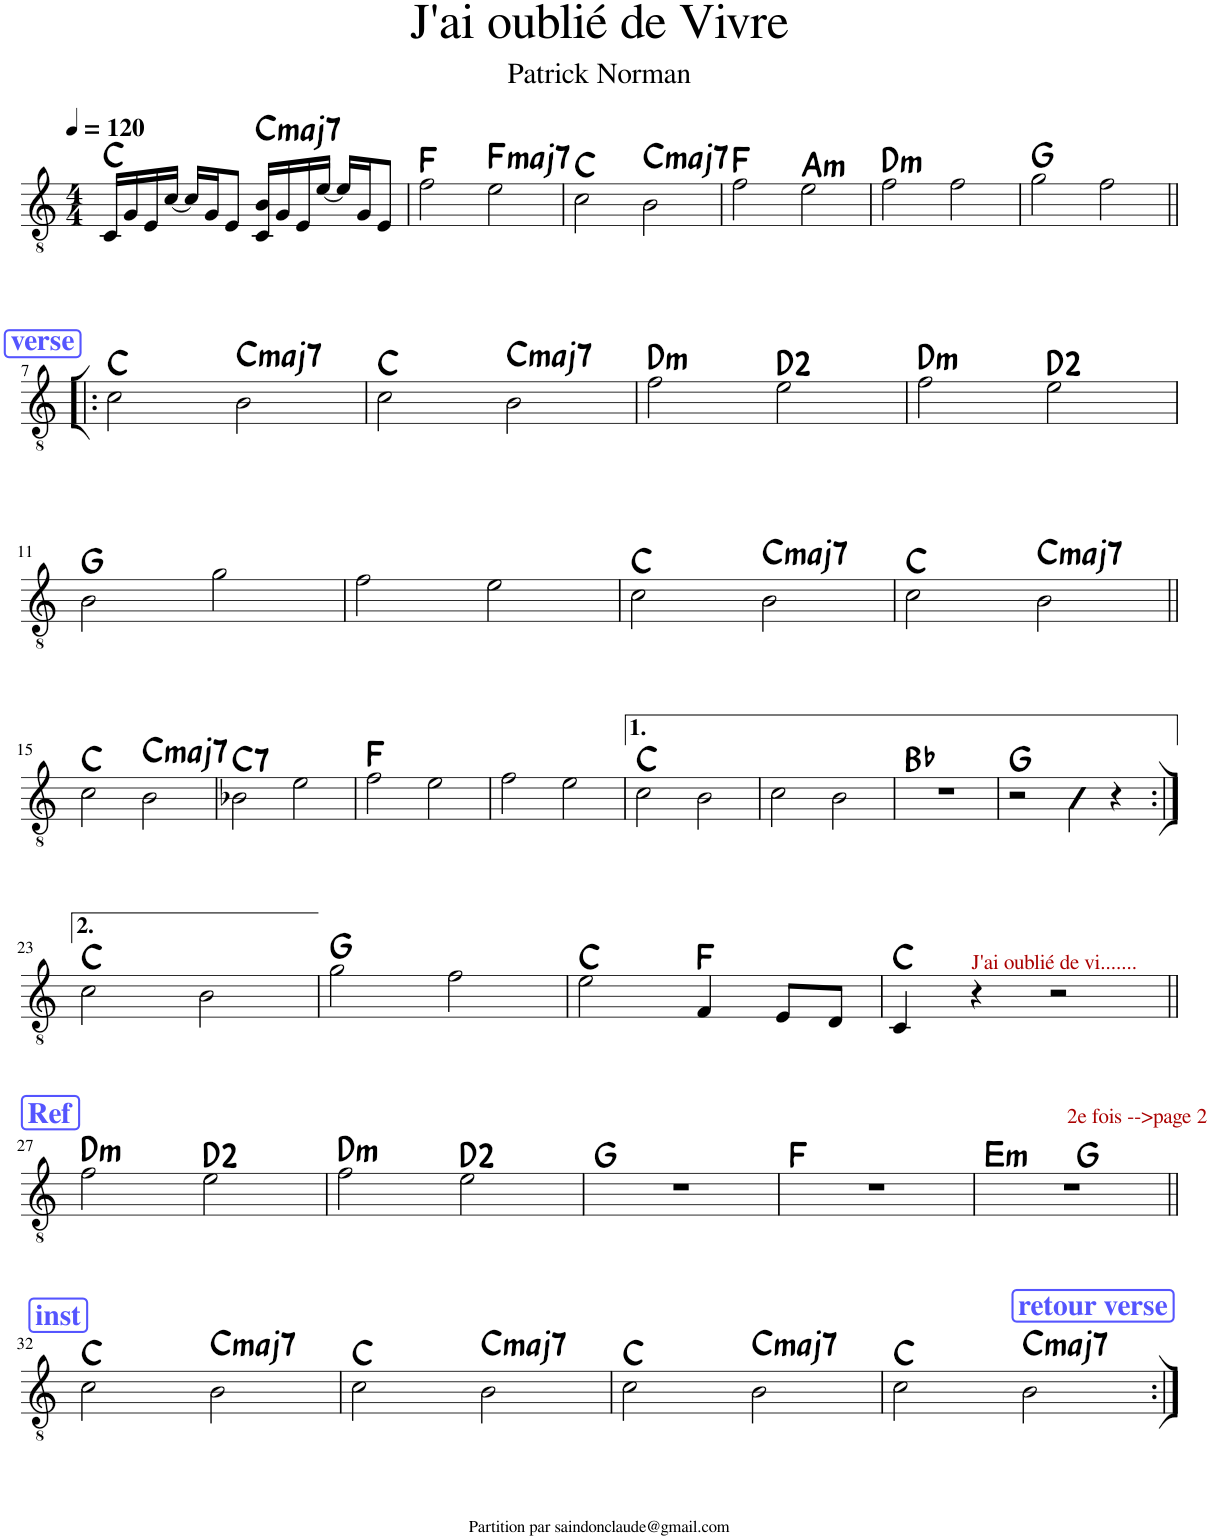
**kern	**harte
*part1	*part1
*staff1	*
*I"Classical Guitar	*
*I'Guit.	*
*clefGv2	*
*k[]	*
*M4/4	*
*MM120	*
=1	=1
16C/LL	C:maj
16G/	.
16E/	.
[16c/JJ	.
16c/LL]	.
16G/J	.
8E/J	.
!	!LO:H:kt=maj7
16C/ 16B/LL	C:maj7
16G/	.
16E/	.
[16e/JJ	.
16e/LL]	.
16G/J	.
8E/J	.
=2	=2
2f\	F:maj
!	!LO:H:kt=maj7
2e\	F:maj7
=3	=3
2c\	C:maj
!	!LO:H:kt=maj7
2B\	C:maj7
=4	=4
2f\	F:maj
!	!LO:H:kt=m
2e\	A:min
=5	=5
!	!LO:H:kt=m
2f\	D:min
2f\	.
=6	=6
2g\	G:maj
2f\	.
!!LO:LB:g=z
!!LO:REH:place=s1:a:B:cj:color=#5555FF:fs=14:t=verse
=7!|:	=7!|:
2c\	C:maj
!	!LO:H:kt=maj7
2B\	C:maj7
=8	=8
2c\	C:maj
!	!LO:H:kt=maj7
2B\	C:maj7
=9	=9
!	!LO:H:kt=m
2f\	D:min
2e\	D:maj(2)
=10	=10
!	!LO:H:kt=m
2f\	D:min
2e\	D:maj(2)
!!LO:LB:g=z
=11	=11
2B\	G:maj
2g\	.
=12	=12
2f\	.
2e\	.
=13	=13
2c\	C:maj
!	!LO:H:kt=maj7
2B\	C:maj7
=14	=14
2c\	C:maj
!	!LO:H:kt=maj7
2B\	C:maj7
!!LO:LB:g=z
=15||	=15||
2c\	C:maj
!	!LO:H:kt=maj7
2B\	C:maj7
=16	=16
!	!LO:H:kt=7
2B-X\	C:7
2e\	.
=17	=17
2f\	F:maj
2e\	.
=18	=18
2f\	.
2e\	.
=19	=19
2c\	C:maj
2B\	.
=20	=20
2c\	.
2B\	.
=21	=21
1r	Bb:maj
=22	=22
2r	G:maj
4G\	.
4r	.
!!LO:LB:g=z
=23:|!	=23:|!
2c\	C:maj
2B\	.
=24	=24
2g\	G:maj
2f\	.
=25	=25
2e\	C:maj
4F/	F:maj
8E/L	.
8D/J	.
=26	=26
4C/	C:maj
!LO:TX:a:color=#AA0000:t=J'ai oublié de vi.......	!
4r	.
2r	.
!!LO:LB:g=z
!!LO:REH:place=s1:a:B:cj:color=#5555FF:fs=14:t=Ref
=27||	=27||
!	!LO:H:kt=m
2f\	D:min
2e\	D:maj(2)
=28	=28
!	!LO:H:kt=m
2f\	D:min
2e\	D:maj(2)
=29	=29
1r	G:maj
=30	=30
1r	F:maj
=31	=31
!LO:TX:a:color=#AA0000:t=2e fois -->page 2	!LO:H:kt=m
*^	*
1r	2ryy	E:min
.	2ryy	G:maj
*v	*v	*
!!LO:LB:g=z
!!LO:REH:place=s1:a:B:cj:color=#5555FF:fs=14:t=inst
=32||	=32||
2c\	C:maj
!	!LO:H:kt=maj7
2B\	C:maj7
=33	=33
2c\	C:maj
!	!LO:H:kt=maj7
2B\	C:maj7
=34	=34
2c\	C:maj
!	!LO:H:kt=maj7
2B\	C:maj7
!!LO:REH:place=s1:a:B:cj:color=#5555FF:fs=14:t=retour verse:qo=2
=35	=35
2c\	C:maj
!	!LO:H:kt=maj7
2B\	C:maj7
=:|!	=:|!
*-	*-
